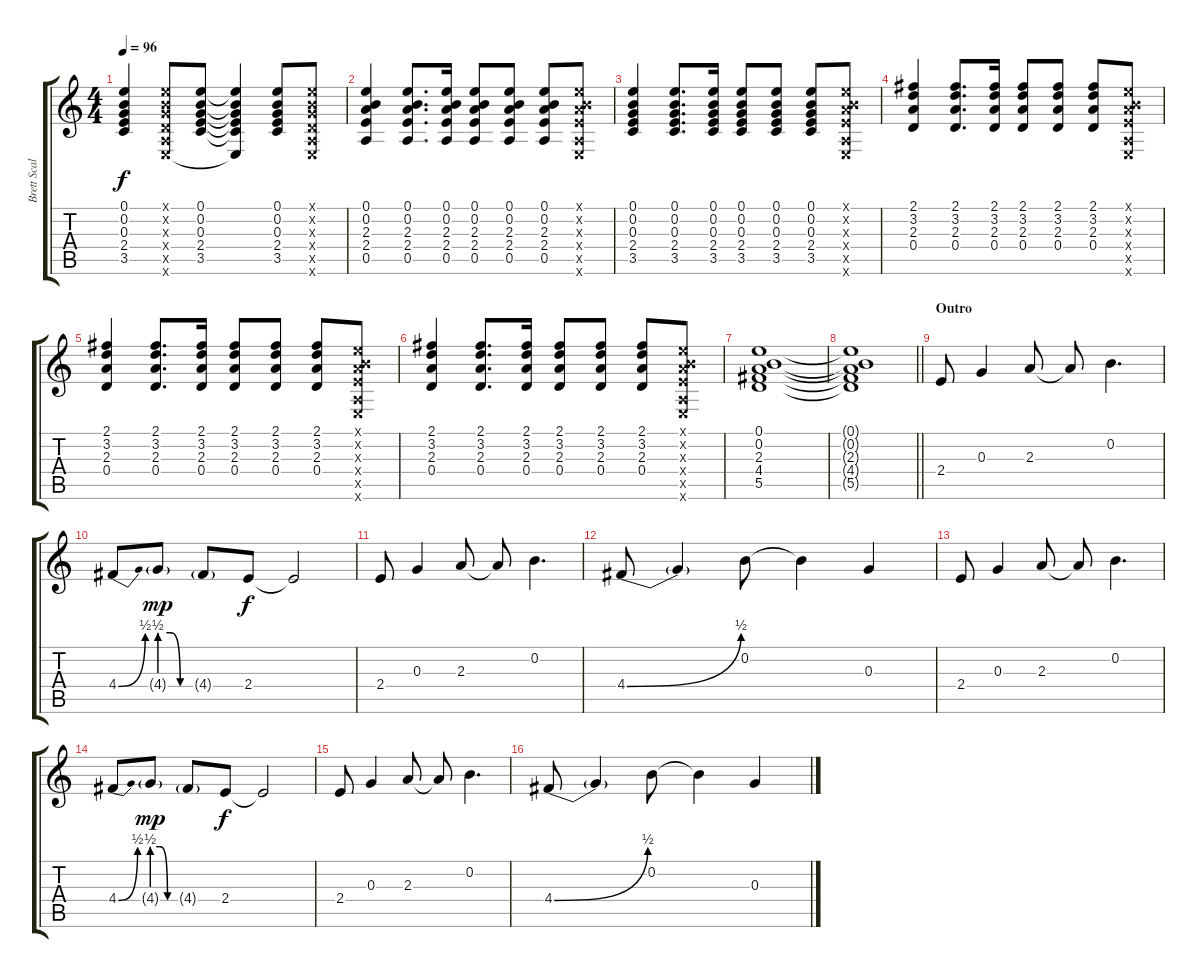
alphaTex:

\track ("Brett Scallions (Rhythm Guitar)" "Brett Scal") {instrument electricguitarclean}
\staff {score tabs}
\tuning (E4 B3 G3 D3 A2 E2) {hide}
\ts (4 4)
\tempo 96
\clef g2
\ks c
(0.1 0.2 0.3 2.4 3.5).4{dy f} (0.1{x} 0.2{x} 0.3{x} 0.4{x} 0.5{x} 0.6{x}).8 (0.1 0.2 0.3 2.4 3.5).8 (0.1{t} 0.2{t} 0.3{t} 2.4{t} 3.5{t} 0.6{t}).4 (0.1 0.2 0.3 2.4 3.5).8 (0.1{x} 0.2{x} 0.3{x} 0.4{x} 0.5{x} 0.6{x}).8 |
(0.1 0.2 2.3 2.4 0.5).4 (0.1 0.2 2.3 2.4 0.5).8{d} (0.1 0.2 2.3 2.4 0.5).16 (0.1 0.2 2.3 2.4 0.5).8 (0.1 0.2 2.3 2.4 0.5).8 (0.1 0.2 2.3 2.4 0.5).8 (0.1{x} 0.2{x} 2.3{x} 2.4{x} 0.5{x} 0.6{x}).8 |
(0.1 0.2 0.3 2.4 3.5).4 (0.1 0.2 0.3 2.4 3.5).8{d} (0.1 0.2 0.3 2.4 3.5).16 (0.1 0.2 0.3 2.4 3.5).8 (0.1 0.2 0.3 2.4 3.5).8 (0.1 0.2 0.3 2.4 3.5).8 (0.1{x} 0.2{x} 2.3{x} 2.4{x} 0.5{x} 0.6{x}).8 |
(2.1 3.2 2.3 0.4).4 (2.1 3.2 2.3 0.4).8{d} (2.1 3.2 2.3 0.4).16 (2.1 3.2 2.3 0.4).8 (2.1 3.2 2.3 0.4).8 (2.1 3.2 2.3 0.4).8 (0.1{x} 0.2{x} 2.3{x} 2.4{x} 0.5{x} 0.6{x}).8 |
(2.1 3.2 2.3 0.4).4 (2.1 3.2 2.3 0.4).8{d} (2.1 3.2 2.3 0.4).16 (2.1 3.2 2.3 0.4).8 (2.1 3.2 2.3 0.4).8 (2.1 3.2 2.3 0.4).8 (0.1{x} 0.2{x} 2.3{x} 2.4{x} 0.5{x} 0.6{x}).8 |
(2.1 3.2 2.3 0.4).4 (2.1 3.2 2.3 0.4).8{d} (2.1 3.2 2.3 0.4).16 (2.1 3.2 2.3 0.4).8 (2.1 3.2 2.3 0.4).8 (2.1 3.2 2.3 0.4).8 (0.1{x} 0.2{x} 2.3{x} 2.4{x} 0.5{x} 0.6{x}).8 |
(0.1 0.2 2.3 4.4 5.5).1 |
\barLineRight lightlight
(0.1{t} 0.2{t} 2.3{t} 4.4{t} 5.5{t}).1 |
\section ("" "Outro")
2.4.8{instrument electricguitarclean} 0.3.4 2.3.8 2.3{t}.8 0.2.4{d} |
4.4{be (bend 0 0 60 2)}.8 4.4{be (custom 0 2 20 2 40 0 60 0) g}.8{dy mp} 4.4{g}.8 2.4.8{dy f} 2.4{t}.2 |
2.4.8 0.3.4 2.3.8 2.3{t}.8 0.2.4{d} |
4.4{be (bend 0 0 60 2)}.8 4.4{t}.4 0.2.8 0.2{t}.4 0.3.4 |
2.4.8 0.3.4 2.3.8 2.3{t}.8 0.2.4{d} |
4.4{be (bend 0 0 60 2)}.8 4.4{be (custom 0 2 20 2 40 0 60 0) g}.8{dy mp} 4.4{g}.8 2.4.8{dy f} 2.4{t}.2 |
2.4.8 0.3.4 2.3.8 2.3{t}.8 0.2.4{d} |
4.4{be (bend 0 0 60 2)}.8 4.4{t}.4 0.2.8 0.2{t}.4 0.3.4
